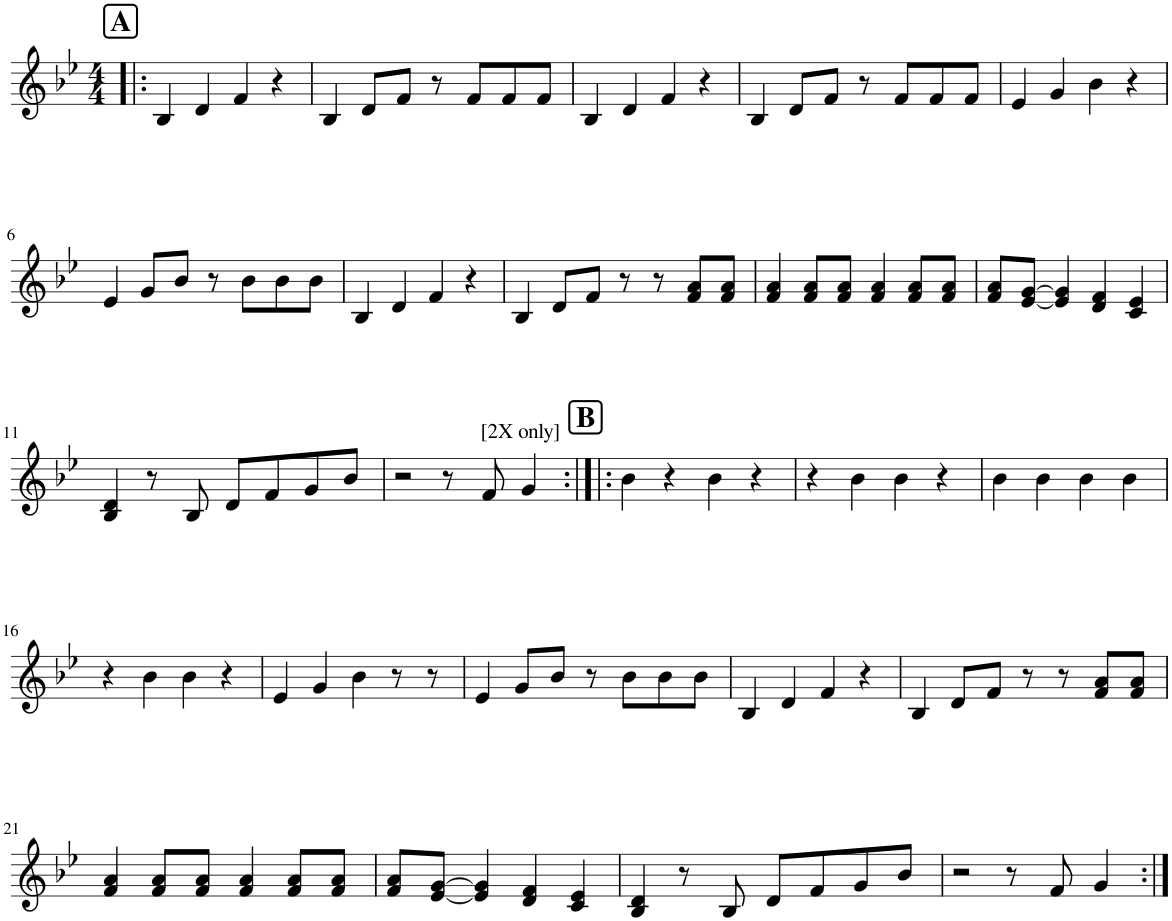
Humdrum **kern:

**kern
*part1
*staff1
*I"Piano
*I'Pno.
*clefG2
*k[b-e-]
*M4/4
!!LO:REH:place=s1:a:B:cj:fs=14:t=A
=1!|:
4B-/
4d/
4f/
4r
=2
4B-/
8d/L
8f/J
8r
8f/L
8f/
8f/J
=3
4B-/
4d/
4f/
4r
=4
4B-/
8d/L
8f/J
8r
8f/L
8f/
8f/J
=5
4e-/
4g/
4b-\
4r
!!LO:LB:g=z
=6
4e-/
8g/L
8b-/J
8r
8b-\L
8b-\
8b-\J
=7
4B-/
4d/
4f/
4r
=8
4B-/
8d/L
8f/J
8r
8r
8f/ 8a/L
8f/ 8a/J
=9
4f/ 4a/
8f/ 8a/L
8f/ 8a/J
4f/ 4a/
8f/ 8a/L
8f/ 8a/J
=10
8f/ 8a/L
[8e-/ [8g/J
4e-/] 4g/]
4d/ 4f/
4c/ 4e-/
!!LO:LB:g=z
=11
4B-/ 4d/
8r
8B-/
8d/L
8f/
8g/
8b-/J
=12
2r
8r
!LO:TX:a:t=[2X only]
8f/
4g/
!!LO:REH:place=s1:a:B:cj:fs=14:t=B
=13:|!|:
4b-\
4r
4b-\
4r
=14
4r
4b-\
4b-\
4r
=15
4b-\
4b-\
4b-\
4b-\
!!LO:LB:g=z
=16
4r
4b-\
4b-\
4r
=17
4e-/
4g/
4b-\
8r
8r
=18
4e-/
8g/L
8b-/J
8r
8b-\L
8b-\
8b-\J
=19
4B-/
4d/
4f/
4r
=20
4B-/
8d/L
8f/J
8r
8r
8f/ 8a/L
8f/ 8a/J
!!LO:LB:g=z
=21
4f/ 4a/
8f/ 8a/L
8f/ 8a/J
4f/ 4a/
8f/ 8a/L
8f/ 8a/J
=22
8f/ 8a/L
[8e-/ [8g/J
4e-/] 4g/]
4d/ 4f/
4c/ 4e-/
=23
4B-/ 4d/
8r
8B-/
8d/L
8f/
8g/
8b-/J
=24
2r
8r
8f/
4g/
=:|!
*-
